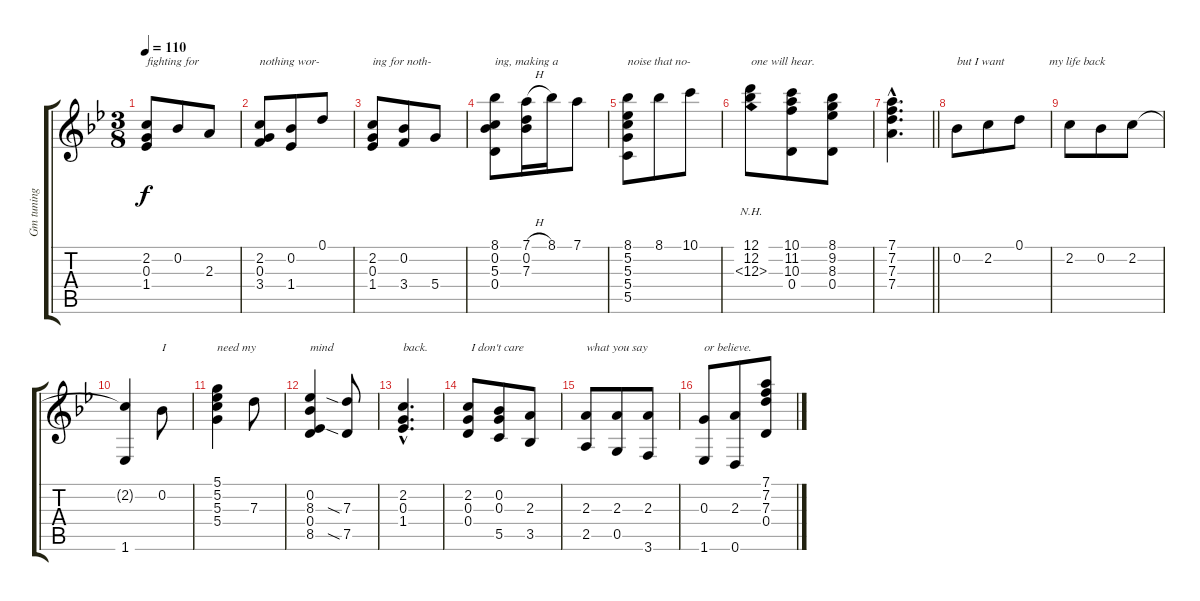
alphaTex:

\track ("Gm tuning D G D G Bb D" "Gm tuning ") {instrument acousticguitarnylon}
\staff {score tabs}
\tuning (D4 Bb3 G3 D3 G2 D2) {hide}
\ts (3 8)
\tempo 110
\clef g2
\ks gminor
(2.2 0.3 1.4).8{txt "fighting for" dy f} 0.2.8 2.3.8 |
(2.2 0.3 3.4).8{txt "nothing wor-"} (0.2 1.4).8 0.1.8 |
(2.2 0.3 1.4).8{txt "ing for noth-"} (0.2 3.4).8 5.4.8 |
(8.1 0.2 5.3 0.4).8{txt "ing, making a "} (7.1{h} 0.2 7.3).16 8.1.16 7.1.8 |
(8.1 5.2 5.3 5.4 5.5).8{txt "noise that no-"} 8.1.8 10.1.8 |
(12.1 12.2 12.3{nh}).8{txt "one will hear."} (10.1 11.2 10.3 0.4).8 (8.1 9.2 8.3 0.4).8 |
\barLineRight lightlight
(7.1{hac} 7.2{hac} 7.3{hac} 7.4{hac}).4{d} |
0.2.8{txt "but I want               my life back"} 2.2.8 0.1.8 |
2.2.8 0.2.8 2.2.8 |
(2.2{t} 1.6).4 0.2.8{txt "I"} |
(5.1 5.2 5.3 5.4).4{txt "need my"} 7.3.8 |
(0.2 8.3 0.4 8.5).4{txt "mind"} (7.3{sia} 7.5{sia}).8 |
(2.2{hac} 0.3{hac} 1.4{hac}).4{d txt "back."} |
(2.2 0.3 0.4).8{txt " I don't care"} (0.2 0.3 5.5).8 (2.3 3.5).8 |
(2.3 2.5).8{txt "what you say"} (2.3 0.5).8 (2.3 3.6).8 |
(0.3 1.6).8{txt "or believe."} (2.3 0.6).8 (7.1 7.2 7.3 0.4).8
